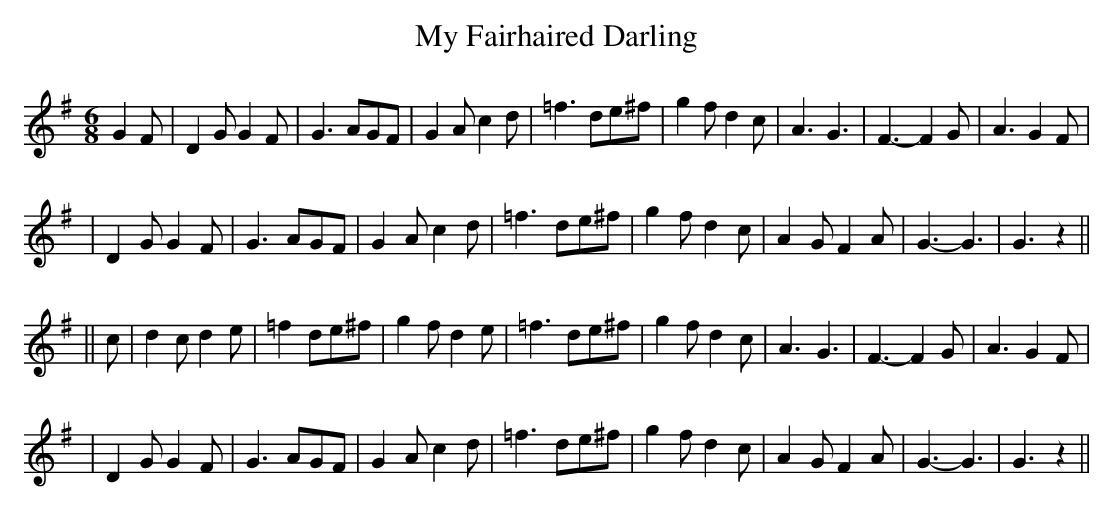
X:1
T:My Fairhaired Darling
M:6/8
L:1/8
K:G
G2F \
| D2G G2F | G3 AGF | G2A c2d | =f3 de^f \
| g2f d2c | A3 G3 | F3- F2G | A3 G2F |
| D2G G2F | G3 AGF | G2A c2d | =f3 de^f \
| g2f d2c | A2G F2A | G3- G3 | G3 z2 ||
|| c \
| d2c d2e | =f2 de^f | g2f d2e | =f3 de^f \
| g2f d2c | A3 G3 | F3- F2G | A3 G2F |
| D2G G2F | G3 AGF | G2A c2d | =f3 de^f \
| g2f d2c | A2G F2A | G3- G3 | G3 z2 ||
